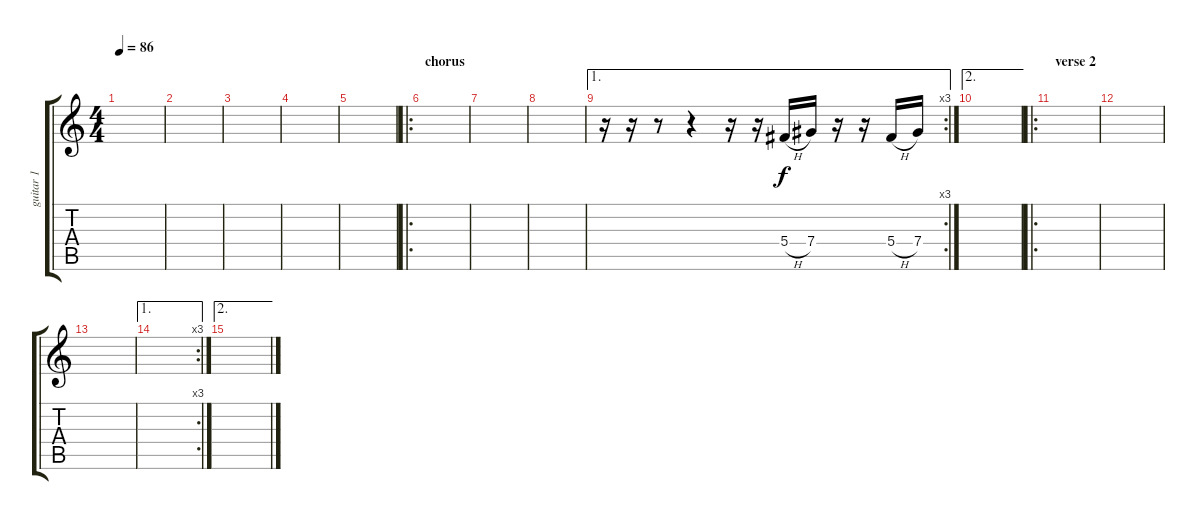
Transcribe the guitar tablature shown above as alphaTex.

\track ("guitar 1" "guitar 1") {instrument distortionguitar}
\staff {score tabs}
\tuning (Eb4 Bb3 Gb3 Db3 Ab2 Eb2) {hide}
\ts (4 4)
\tempo 86
\clef g2
\ks c
|
|
|
|
|
\ro
\section ("" "chorus")
|
|
|
\ae 1
\rc 3
r.16 r.16 r.8 r.4 r.16 r.16 5.4{h}.16 7.4.16 r.16 r.16 5.4{h}.16 7.4.16 |
\ae 2
|
\ro
\section ("" "verse 2")
|
|
|
\ae 1
\rc 3
|
\ae 2
